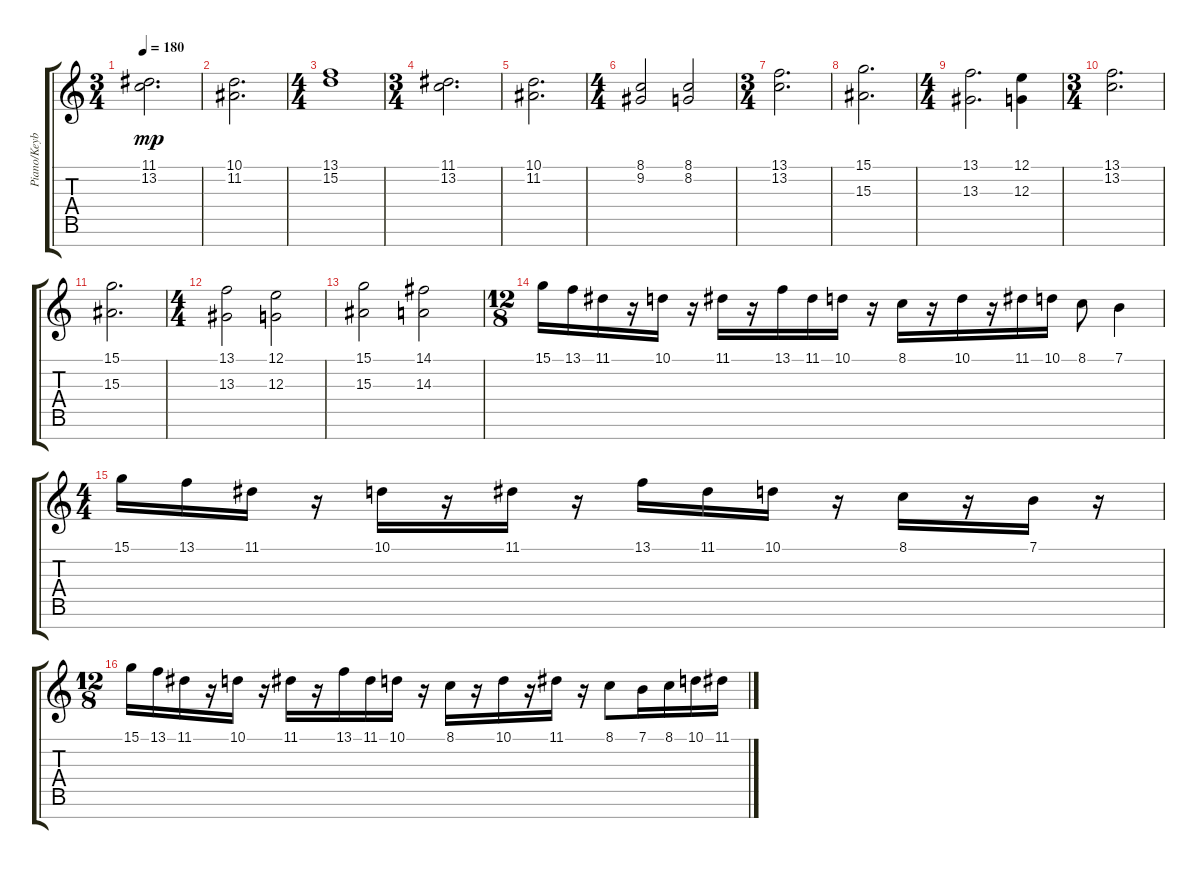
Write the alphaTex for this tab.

\track ("Piano/Keyboard" "Piano/Keyb") {instrument acousticgrandpiano}
\staff {score tabs}
\tuning (E4 B3 G3 D3 A2 E2 B1) {hide}
\ts (3 4)
\tempo 180
\clef g2
\ks c
(11.1 13.2).2{d dy mp} |
(10.1 11.2).2{d} |
\ts (4 4)
(13.1 15.2).1 |
\ts (3 4)
(11.1 13.2).2{d} |
(10.1 11.2).2{d} |
\ts (4 4)
(8.1 9.2).2 (8.1 8.2).2 |
\ts (3 4)
(13.1 13.2).2{d} |
(15.1 15.3).2{d} |
\ts (4 4)
(13.1 13.3).2{d} (12.1 12.3).4 |
\ts (3 4)
(13.1 13.2).2{d} |
(15.1 15.3).2{d} |
\ts (4 4)
(13.1 13.3).2 (12.1 12.3).2 |
(15.1 15.3).2 (14.1 14.3).2 |
\ts (12 8)
15.1.16{volume 16} 13.1.16 11.1.16 r.16 10.1.16 r.16 11.1.16 r.16 13.1.16 11.1.16 10.1.16 r.16 8.1.16 r.16 10.1.16 r.16 11.1.16 10.1.16 8.1.8 7.1.4 |
\ts (4 4)
15.1.16 13.1.16 11.1.16 r.16 10.1.16 r.16 11.1.16 r.16 13.1.16 11.1.16 10.1.16 r.16 8.1.16 r.16 7.1.16 r.16 |
\ts (12 8)
15.1.16 13.1.16 11.1.16 r.16 10.1.16 r.16 11.1.16 r.16 13.1.16 11.1.16 10.1.16 r.16 8.1.16 r.16 10.1.16 r.16 11.1.16 r.16 8.1.8 7.1.16 8.1.16 10.1.16 11.1.16
